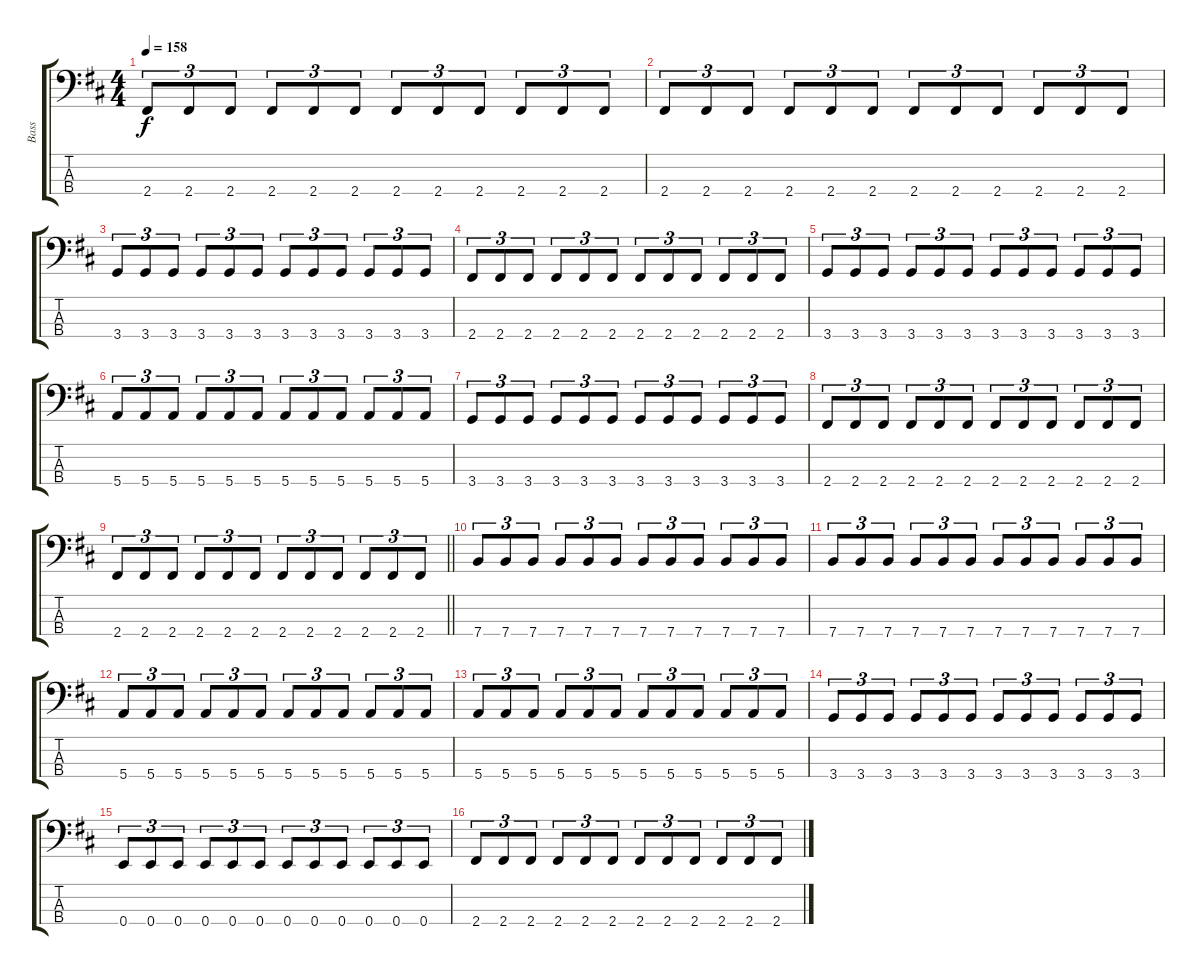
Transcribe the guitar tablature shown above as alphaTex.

\track ("Bass" "Bass") {instrument electricbassfinger}
\staff {score tabs}
\tuning (G2 D2 A1 E1) {hide}
\ts (4 4)
\tempo 158
\clef f4
\ks d
2.4.8{tu (3 2) dy f} 2.4.8{tu (3 2)} 2.4.8{tu (3 2)} 2.4.8{tu (3 2)} 2.4.8{tu (3 2)} 2.4.8{tu (3 2)} 2.4.8{tu (3 2)} 2.4.8{tu (3 2)} 2.4.8{tu (3 2)} 2.4.8{tu (3 2)} 2.4.8{tu (3 2)} 2.4.8{tu (3 2)} |
2.4.8{tu (3 2)} 2.4.8{tu (3 2)} 2.4.8{tu (3 2)} 2.4.8{tu (3 2)} 2.4.8{tu (3 2)} 2.4.8{tu (3 2)} 2.4.8{tu (3 2)} 2.4.8{tu (3 2)} 2.4.8{tu (3 2)} 2.4.8{tu (3 2)} 2.4.8{tu (3 2)} 2.4.8{tu (3 2)} |
3.4.8{tu (3 2)} 3.4.8{tu (3 2)} 3.4.8{tu (3 2)} 3.4.8{tu (3 2)} 3.4.8{tu (3 2)} 3.4.8{tu (3 2)} 3.4.8{tu (3 2)} 3.4.8{tu (3 2)} 3.4.8{tu (3 2)} 3.4.8{tu (3 2)} 3.4.8{tu (3 2)} 3.4.8{tu (3 2)} |
2.4.8{tu (3 2)} 2.4.8{tu (3 2)} 2.4.8{tu (3 2)} 2.4.8{tu (3 2)} 2.4.8{tu (3 2)} 2.4.8{tu (3 2)} 2.4.8{tu (3 2)} 2.4.8{tu (3 2)} 2.4.8{tu (3 2)} 2.4.8{tu (3 2)} 2.4.8{tu (3 2)} 2.4.8{tu (3 2)} |
3.4.8{tu (3 2)} 3.4.8{tu (3 2)} 3.4.8{tu (3 2)} 3.4.8{tu (3 2)} 3.4.8{tu (3 2)} 3.4.8{tu (3 2)} 3.4.8{tu (3 2)} 3.4.8{tu (3 2)} 3.4.8{tu (3 2)} 3.4.8{tu (3 2)} 3.4.8{tu (3 2)} 3.4.8{tu (3 2)} |
5.4.8{tu (3 2)} 5.4.8{tu (3 2)} 5.4.8{tu (3 2)} 5.4.8{tu (3 2)} 5.4.8{tu (3 2)} 5.4.8{tu (3 2)} 5.4.8{tu (3 2)} 5.4.8{tu (3 2)} 5.4.8{tu (3 2)} 5.4.8{tu (3 2)} 5.4.8{tu (3 2)} 5.4.8{tu (3 2)} |
3.4.8{tu (3 2)} 3.4.8{tu (3 2)} 3.4.8{tu (3 2)} 3.4.8{tu (3 2)} 3.4.8{tu (3 2)} 3.4.8{tu (3 2)} 3.4.8{tu (3 2)} 3.4.8{tu (3 2)} 3.4.8{tu (3 2)} 3.4.8{tu (3 2)} 3.4.8{tu (3 2)} 3.4.8{tu (3 2)} |
2.4.8{tu (3 2)} 2.4.8{tu (3 2)} 2.4.8{tu (3 2)} 2.4.8{tu (3 2)} 2.4.8{tu (3 2)} 2.4.8{tu (3 2)} 2.4.8{tu (3 2)} 2.4.8{tu (3 2)} 2.4.8{tu (3 2)} 2.4.8{tu (3 2)} 2.4.8{tu (3 2)} 2.4.8{tu (3 2)} |
\barLineRight lightlight
2.4.8{tu (3 2)} 2.4.8{tu (3 2)} 2.4.8{tu (3 2)} 2.4.8{tu (3 2)} 2.4.8{tu (3 2)} 2.4.8{tu (3 2)} 2.4.8{tu (3 2)} 2.4.8{tu (3 2)} 2.4.8{tu (3 2)} 2.4.8{tu (3 2)} 2.4.8{tu (3 2)} 2.4.8{tu (3 2)} |
7.4.8{tu (3 2)} 7.4.8{tu (3 2)} 7.4.8{tu (3 2)} 7.4.8{tu (3 2)} 7.4.8{tu (3 2)} 7.4.8{tu (3 2)} 7.4.8{tu (3 2)} 7.4.8{tu (3 2)} 7.4.8{tu (3 2)} 7.4.8{tu (3 2)} 7.4.8{tu (3 2)} 7.4.8{tu (3 2)} |
7.4.8{tu (3 2)} 7.4.8{tu (3 2)} 7.4.8{tu (3 2)} 7.4.8{tu (3 2)} 7.4.8{tu (3 2)} 7.4.8{tu (3 2)} 7.4.8{tu (3 2)} 7.4.8{tu (3 2)} 7.4.8{tu (3 2)} 7.4.8{tu (3 2)} 7.4.8{tu (3 2)} 7.4.8{tu (3 2)} |
5.4.8{tu (3 2)} 5.4.8{tu (3 2)} 5.4.8{tu (3 2)} 5.4.8{tu (3 2)} 5.4.8{tu (3 2)} 5.4.8{tu (3 2)} 5.4.8{tu (3 2)} 5.4.8{tu (3 2)} 5.4.8{tu (3 2)} 5.4.8{tu (3 2)} 5.4.8{tu (3 2)} 5.4.8{tu (3 2)} |
5.4.8{tu (3 2)} 5.4.8{tu (3 2)} 5.4.8{tu (3 2)} 5.4.8{tu (3 2)} 5.4.8{tu (3 2)} 5.4.8{tu (3 2)} 5.4.8{tu (3 2)} 5.4.8{tu (3 2)} 5.4.8{tu (3 2)} 5.4.8{tu (3 2)} 5.4.8{tu (3 2)} 5.4.8{tu (3 2)} |
3.4.8{tu (3 2)} 3.4.8{tu (3 2)} 3.4.8{tu (3 2)} 3.4.8{tu (3 2)} 3.4.8{tu (3 2)} 3.4.8{tu (3 2)} 3.4.8{tu (3 2)} 3.4.8{tu (3 2)} 3.4.8{tu (3 2)} 3.4.8{tu (3 2)} 3.4.8{tu (3 2)} 3.4.8{tu (3 2)} |
0.4.8{tu (3 2)} 0.4.8{tu (3 2)} 0.4.8{tu (3 2)} 0.4.8{tu (3 2)} 0.4.8{tu (3 2)} 0.4.8{tu (3 2)} 0.4.8{tu (3 2)} 0.4.8{tu (3 2)} 0.4.8{tu (3 2)} 0.4.8{tu (3 2)} 0.4.8{tu (3 2)} 0.4.8{tu (3 2)} |
2.4.8{tu (3 2)} 2.4.8{tu (3 2)} 2.4.8{tu (3 2)} 2.4.8{tu (3 2)} 2.4.8{tu (3 2)} 2.4.8{tu (3 2)} 2.4.8{tu (3 2)} 2.4.8{tu (3 2)} 2.4.8{tu (3 2)} 2.4.8{tu (3 2)} 2.4.8{tu (3 2)} 2.4.8{tu (3 2)}
